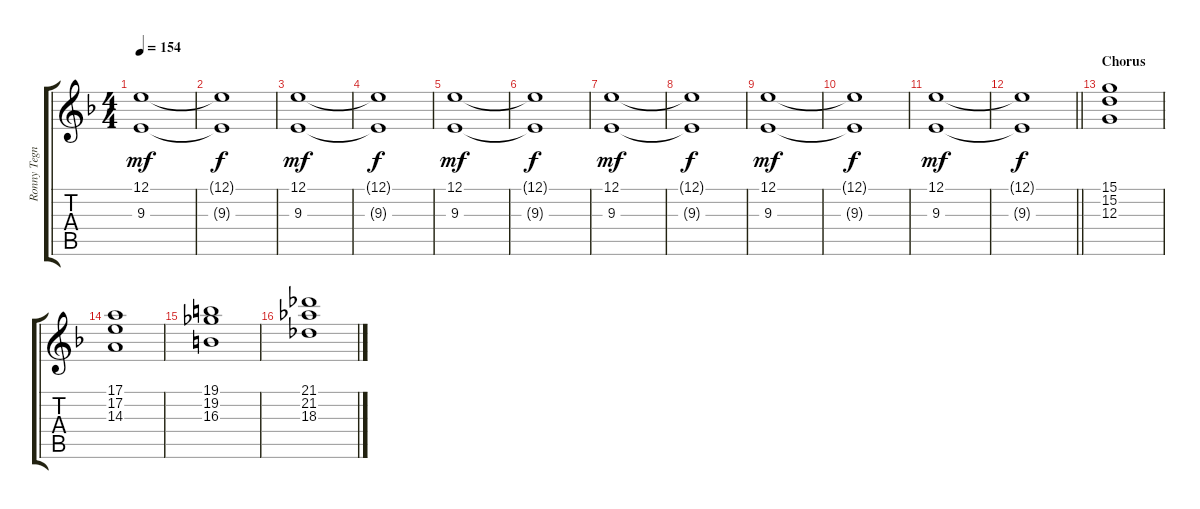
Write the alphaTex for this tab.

\track ("Ronny Tegner" "Ronny Tegn") {instrument stringensemble1}
\staff {score tabs}
\tuning (E4 B3 G3 D3 A2 E2) {hide}
\ts (4 4)
\tempo 154
\clef g2
\ks f
(12.1 9.3).1{dy mf} |
(12.1{t} 9.3{t}).1{dy f} |
(12.1 9.3).1{dy mf} |
(12.1{t} 9.3{t}).1{dy f} |
(12.1 9.3).1{dy mf} |
(12.1{t} 9.3{t}).1{dy f} |
(12.1 9.3).1{dy mf} |
(12.1{t} 9.3{t}).1{dy f} |
(12.1 9.3).1{dy mf} |
(12.1{t} 9.3{t}).1{dy f} |
(12.1 9.3).1{dy mf} |
\barLineRight lightlight
(12.1{t} 9.3{t}).1{dy f} |
\section ("" "Chorus")
(15.1 15.2 12.3).1 |
(17.1 17.2 14.3).1 |
(19.1 19.2 16.3).1 |
(21.1 21.2 18.3).1
